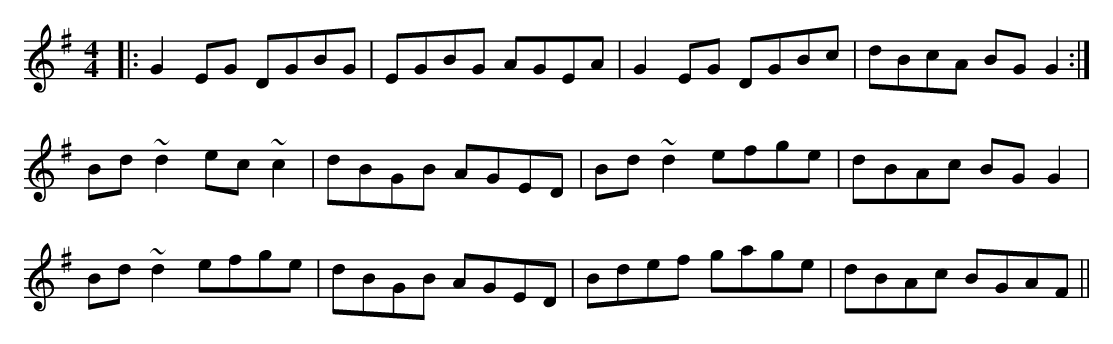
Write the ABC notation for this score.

X:1
M:4/4
K:G
|:G2 EG DGBG|EGBG AGEA|G2 EG DGBc|dBcA BG G2:|
Bd~d2 ec~c2|dBGB AGED|Bd~d2 efge|dBAc BG G2|
Bd~d2 efge|dBGB AGED|Bdef gage|dBAc BGAF||
